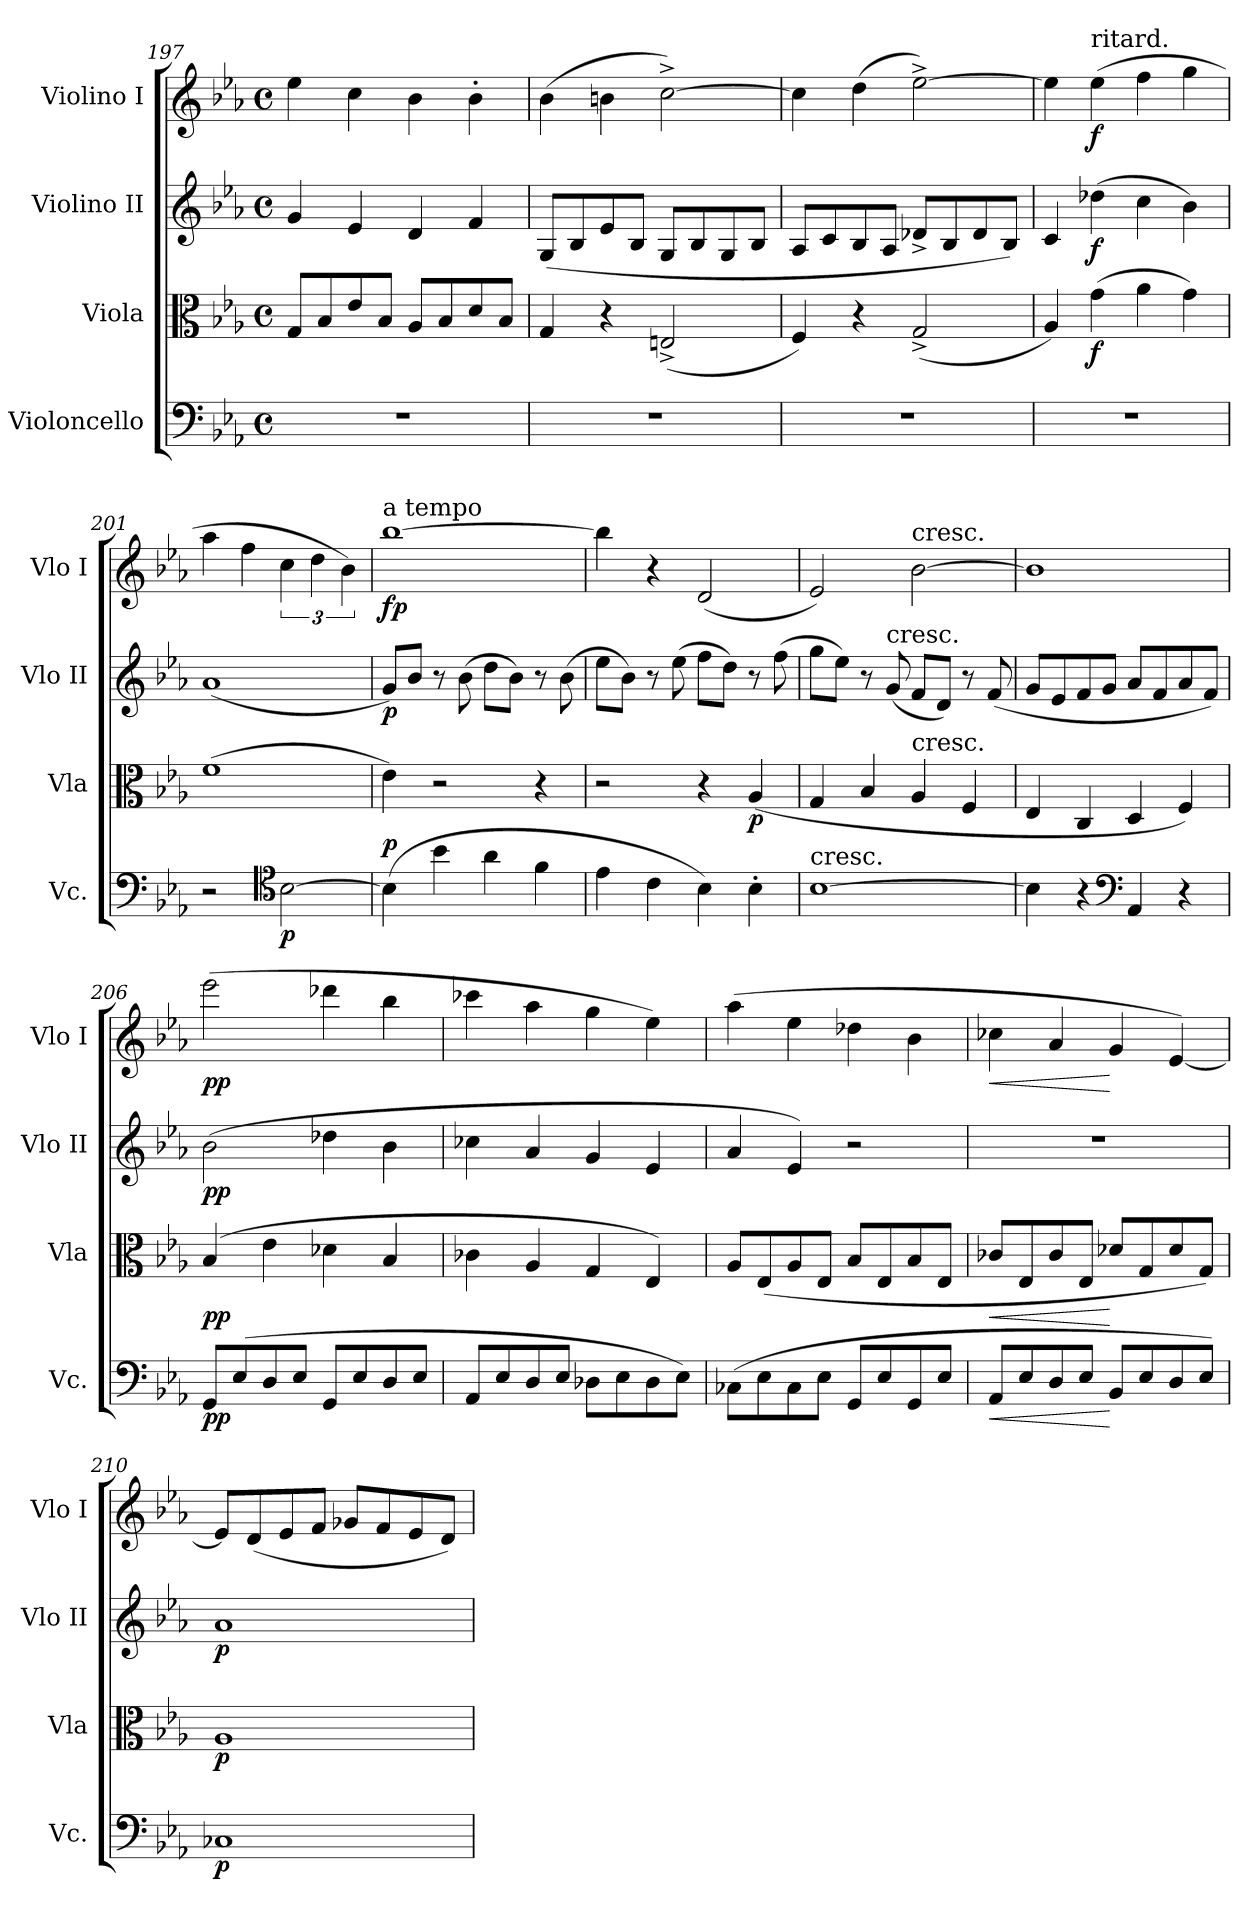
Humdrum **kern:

**kern	**dynam	**kern	**dynam	**kern	**dynam	**kern	**dynam
*part4	*part4	*part3	*part3	*part2	*part2	*part1	*part1
*staff4	*staff4	*staff3	*staff3	*staff2	*staff2	*staff1	*staff1
*I"Violoncello	*	*I"Viola	*	*I"Violino II	*	*I"Violino I	*
*I'Vc.	*	*I'Vla	*	*I'Vlo II	*	*I'Vlo I	*
*clefF4	*	*clefC3	*	*clefG2	*	*clefG2	*
*k[b-e-a-]	*	*k[b-e-a-]	*	*k[b-e-a-]	*	*k[b-e-a-]	*
*M4/4	*	*M4/4	*	*M4/4	*	*M4/4	*
*met(c)	*	*met(c)	*	*met(c)	*	*met(c)	*
=197	=197	=197	=197	=197	=197	=197	=197
1r	.	8G/L	.	4g/	.	4ee-\	.
.	.	8B-/	.	.	.	.	.
.	.	8e-/	.	4e-/	.	4cc\	.
.	.	8B-/J	.	.	.	.	.
.	.	8A-/L	.	4d/	.	4b-\	.
.	.	8B-/	.	.	.	.	.
.	.	8d/	.	4f/	.	4b-'\	.
.	.	8B-/J	.	.	.	.	.
!!LO:LB:g=z
=198	=198	=198	=198	=198	=198	=198	=198
1r	.	4G/	.	(8G/L	.	(4b-\	.
.	.	.	.	8B-/	.	.	.
.	.	4r	.	8e-/	.	4bn\	.
.	.	.	.	8B-/J	.	.	.
.	.	(2En^/	.	8G/L	.	[2cc^\)	.
.	.	.	.	8B-/	.	.	.
.	.	.	.	8G/	.	.	.
.	.	.	.	8B-/J	.	.	.
=199	=199	=199	=199	=199	=199	=199	=199
1r	.	4F/)	.	8A-/L	.	4cc\]	.
.	.	.	.	8c/	.	.	.
.	.	4r	.	8B-/	.	(4dd\	.
.	.	.	.	8A-/J	.	.	.
.	.	(2G^/	.	8d-X^/L	.	[2ee-^\)	.
.	.	.	.	8B-/	.	.	.
.	.	.	.	8d-/	.	.	.
.	.	.	.	8B-/J)	.	.	.
=200	=200	=200	=200	=200	=200	=200	=200
1r	.	4A-/)	.	4c/	.	4ee-\]	.
!	!	!	!	!	!	!LO:TX:a:t=ritard.	!
!	!	!	!LO:DY:b	!	!LO:DY:b	!	!LO:DY:b
.	.	(4g\	f	(4dd-X\	f	(4ee-\	f
.	.	4a-\	.	4cc\	.	4ff\	.
.	.	4g\)	.	4b-\)	.	4gg\	.
=201	=201	=201	=201	=201	=201	=201	=201
2r	.	(1f	.	(1a-	.	4aa-\	.
.	.	.	.	.	.	4ff\	.
*clefC4	*	*	*	*	*	*	*
!	!LO:DY:b	!	!	!	!	!	!
[2B-\	p	.	.	.	.	6cc\	.
.	.	.	.	.	.	6dd\	.
.	.	.	.	.	.	6b-\)	.
=202	=202	=202	=202	=202	=202	=202	=202
!	!	!	!	!	!	!LO:TX:a:t=a tempo	!
!	!LO:DY:a	!	!	!	!LO:DY:b	!	!LO:DY:b
(4B-\]	p	4e-\)	.	8g/L)	p	[1bb-	fp
.	.	.	.	8b-/J	.	.	.
4b-\	.	2r	.	8r	.	.	.
.	.	.	.	(8b-\	.	.	.
4a-\	.	.	.	8dd\L	.	.	.
.	.	.	.	8b-\J)	.	.	.
4f\	.	4r	.	8r	.	.	.
.	.	.	.	(8b-\	.	.	.
=203	=203	=203	=203	=203	=203	=203	=203
4e-\	.	2r	.	8ee-\L	.	4bb-\]	.
.	.	.	.	8b-\J)	.	.	.
4c\	.	.	.	8r	.	4r	.
.	.	.	.	(8ee-\	.	.	.
4B-\)	.	4r	.	8ff\L	.	(2d/	.
.	.	.	.	8dd\J)	.	.	.
!	!	!	!LO:DY:b	!	!	!	!
4B-'\	.	(4A-/	p	8r	.	.	.
.	.	.	.	(8ff\	.	.	.
=204	=204	=204	=204	=204	=204	=204	=204
!LO:TX:a:t=cresc.	!	!	!	!	!	!	!
[1B-	.	4G/	.	8gg\L	.	2e-/)	.
.	.	.	.	8ee-\J)	.	.	.
.	.	4B-/	.	8r	.	.	.
!	!	!	!	!LO:TX:a:t=cresc.	!	!	!
.	.	.	.	(8g/	.	.	.
!	!	!	!	!	!	!LO:TX:a:t=cresc.	!
!	!	!LO:TX:a:t=cresc.	!	!	!	!	!
.	.	4A-/	.	8f/L	.	[2b-\	.
.	.	.	.	8d/J)	.	.	.
.	.	4F/	.	8r	.	.	.
.	.	.	.	(8f/	.	.	.
=205	=205	=205	=205	=205	=205	=205	=205
4B-\]	.	4E-/	.	8g/L	.	1b-]	.
.	.	.	.	8e-/	.	.	.
4r	.	4C/	.	8f/	.	.	.
.	.	.	.	8g/J	.	.	.
*clefF4	*	*	*	*	*	*	*
4AA-/	.	4D/	.	8a-/L	.	.	.
.	.	.	.	8f/	.	.	.
4r	.	4F/)	.	8a-/	.	.	.
.	.	.	.	8f/J)	.	.	.
!!LO:LB:g=z
=206	=206	=206	=206	=206	=206	=206	=206
!	!LO:DY:b	!	!LO:DY:b	!	!LO:DY:b	!	!LO:DY:b
8GG/L	pp	(4B-/	pp	(2b-\	pp	(2eee-\	pp
(8E-/	.	.	.	.	.	.	.
8D/	.	4e-\	.	.	.	.	.
8E-/J	.	.	.	.	.	.	.
8GG/L	.	4d-X\	.	4dd-X\	.	4ddd-X\	.
8E-/	.	.	.	.	.	.	.
8D/	.	4B-/	.	4b-\	.	4bb-\	.
8E-/J	.	.	.	.	.	.	.
=207	=207	=207	=207	=207	=207	=207	=207
8AA-/L	.	4c-X\	.	4cc-X\	.	4ccc-X\	.
8E-/	.	.	.	.	.	.	.
8D/	.	4A-/	.	4a-/	.	4aa-\	.
8E-/J	.	.	.	.	.	.	.
8D-X\L	.	4G/	.	4g/	.	4gg\	.
8E-\	.	.	.	.	.	.	.
8D-\	.	4E-/)	.	4e-/	.	4ee-\)	.
8E-\J)	.	.	.	.	.	.	.
=208	=208	=208	=208	=208	=208	=208	=208
(8C-X\L	.	8A-/L	.	4a-/	.	(4aa-\	.
8E-\	.	(8E-/	.	.	.	.	.
8C-\	.	8A-/	.	4e-/)	.	4ee-\	.
8E-\J	.	8E-/J	.	.	.	.	.
8GG/L	.	8B-/L	.	2r	.	4dd-X\	.
8E-/	.	8E-/	.	.	.	.	.
8GG/	.	8B-/	.	.	.	4b-\	.
8E-/J	.	8E-/J	.	.	.	.	.
=209	=209	=209	=209	=209	=209	=209	=209
!	!LO:HP:b	!	!LO:HP:b	!	!	!	!LO:HP:b
8AA-/L	<	8c-X/L	<	1r	.	4cc-X\	<
8E-/	.	8E-/	.	.	.	.	.
8D/	.	8c-/	.	.	.	4a-/	.
8E-/J	.	8E-/J	.	.	.	.	.
8BB-/L	[	8d-X/L	[	.	.	4g/	[
8E-/	.	8G/	.	.	.	.	.
8D/	.	8d-/	.	.	.	[4e-/)	.
8E-/J)	.	8G/J)	.	.	.	.	.
=210	=210	=210	=210	=210	=210	=210	=210
!	!LO:DY:b	!	!LO:DY:b	!	!LO:DY:b	!	!
1C-X	p	1A-	p	1a-	p	8e-/L]	.
.	.	.	.	.	.	(8d/	.
.	.	.	.	.	.	8e-/	.
.	.	.	.	.	.	8f/J	.
.	.	.	.	.	.	8g-X/L	.
.	.	.	.	.	.	8f/	.
.	.	.	.	.	.	8e-/	.
.	.	.	.	.	.	8d/J)	.
=	=	=	=	=	=	=	=
*-	*-	*-	*-	*-	*-	*-	*-
